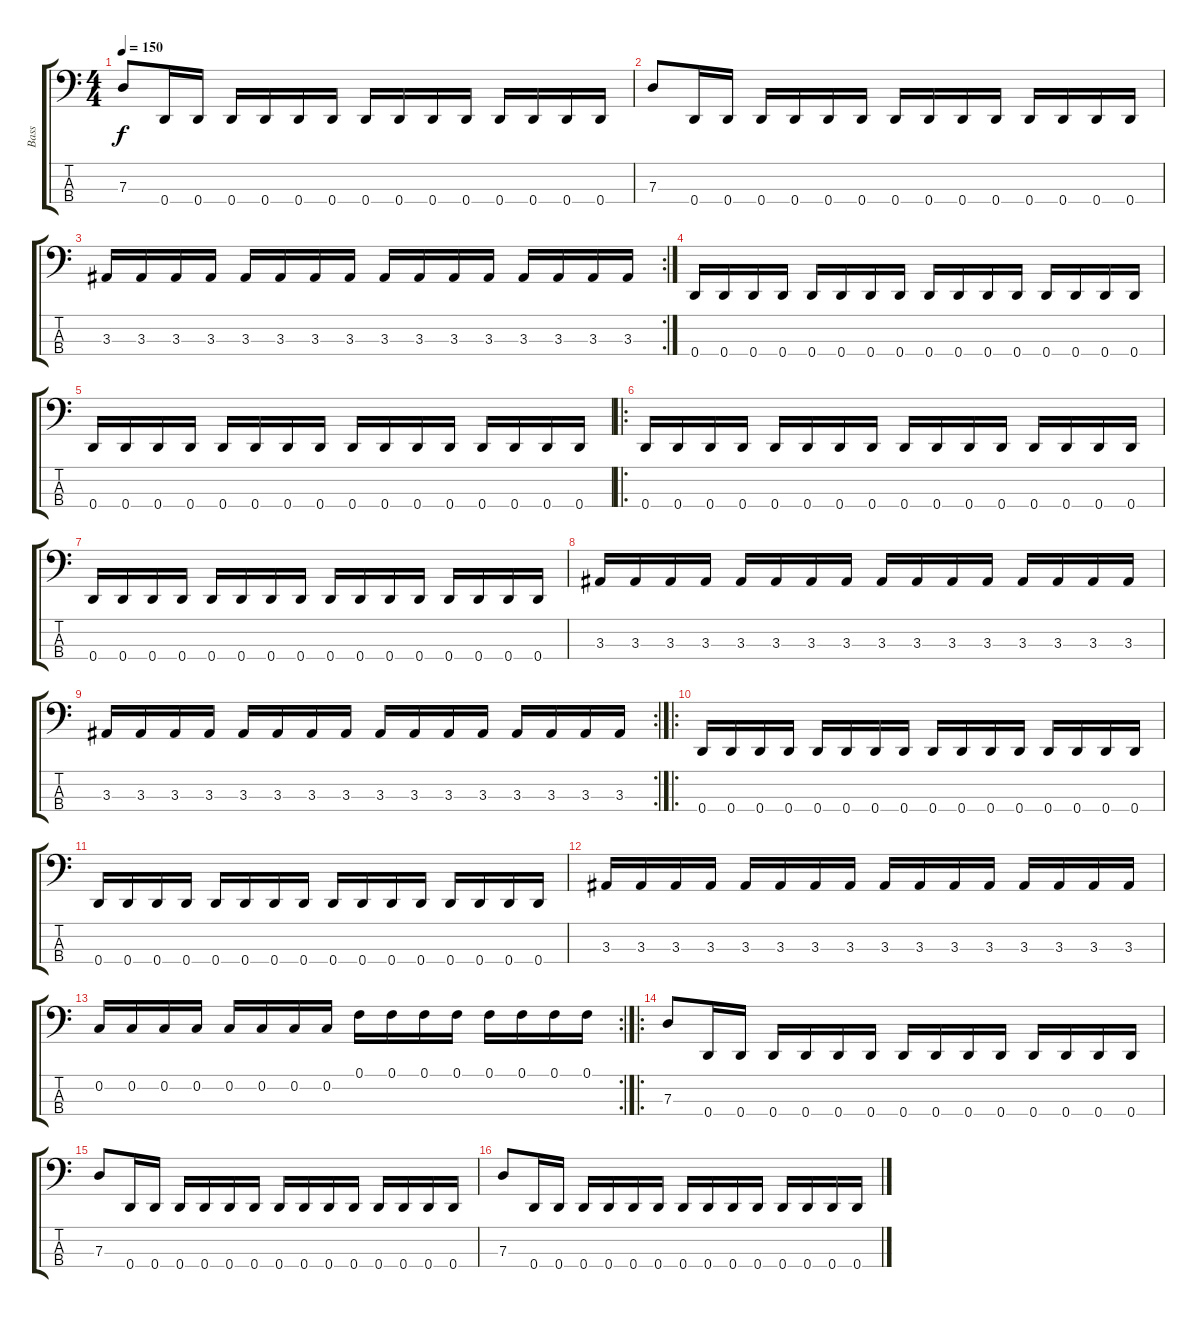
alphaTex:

\track ("Bass" "Bass") {instrument electricbasspick}
\staff {score tabs}
\tuning (F2 C2 G1 D1) {hide}
\ts (4 4)
\tempo 150
\clef f4
\ks c
7.3.8{dy f} 0.4.16 0.4.16 0.4.16 0.4.16 0.4.16 0.4.16 0.4.16 0.4.16 0.4.16 0.4.16 0.4.16 0.4.16 0.4.16 0.4.16 |
7.3.8 0.4.16 0.4.16 0.4.16 0.4.16 0.4.16 0.4.16 0.4.16 0.4.16 0.4.16 0.4.16 0.4.16 0.4.16 0.4.16 0.4.16 |
\rc 2
3.3.16 3.3.16 3.3.16 3.3.16 3.3.16 3.3.16 3.3.16 3.3.16 3.3.16 3.3.16 3.3.16 3.3.16 3.3.16 3.3.16 3.3.16 3.3.16 |
0.4.16 0.4.16 0.4.16 0.4.16 0.4.16 0.4.16 0.4.16 0.4.16 0.4.16 0.4.16 0.4.16 0.4.16 0.4.16 0.4.16 0.4.16 0.4.16 |
0.4.16 0.4.16 0.4.16 0.4.16 0.4.16 0.4.16 0.4.16 0.4.16 0.4.16 0.4.16 0.4.16 0.4.16 0.4.16 0.4.16 0.4.16 0.4.16 |
\ro
0.4.16 0.4.16 0.4.16 0.4.16 0.4.16 0.4.16 0.4.16 0.4.16 0.4.16 0.4.16 0.4.16 0.4.16 0.4.16 0.4.16 0.4.16 0.4.16 |
0.4.16 0.4.16 0.4.16 0.4.16 0.4.16 0.4.16 0.4.16 0.4.16 0.4.16 0.4.16 0.4.16 0.4.16 0.4.16 0.4.16 0.4.16 0.4.16 |
3.3.16 3.3.16 3.3.16 3.3.16 3.3.16 3.3.16 3.3.16 3.3.16 3.3.16 3.3.16 3.3.16 3.3.16 3.3.16 3.3.16 3.3.16 3.3.16 |
\rc 2
3.3.16 3.3.16 3.3.16 3.3.16 3.3.16 3.3.16 3.3.16 3.3.16 3.3.16 3.3.16 3.3.16 3.3.16 3.3.16 3.3.16 3.3.16 3.3.16 |
\ro
0.4.16 0.4.16 0.4.16 0.4.16 0.4.16 0.4.16 0.4.16 0.4.16 0.4.16 0.4.16 0.4.16 0.4.16 0.4.16 0.4.16 0.4.16 0.4.16 |
0.4.16 0.4.16 0.4.16 0.4.16 0.4.16 0.4.16 0.4.16 0.4.16 0.4.16 0.4.16 0.4.16 0.4.16 0.4.16 0.4.16 0.4.16 0.4.16 |
3.3.16 3.3.16 3.3.16 3.3.16 3.3.16 3.3.16 3.3.16 3.3.16 3.3.16 3.3.16 3.3.16 3.3.16 3.3.16 3.3.16 3.3.16 3.3.16 |
\rc 2
0.2.16 0.2.16 0.2.16 0.2.16 0.2.16 0.2.16 0.2.16 0.2.16 0.1.16 0.1.16 0.1.16 0.1.16 0.1.16 0.1.16 0.1.16 0.1.16 |
\ro
7.3.8 0.4.16 0.4.16 0.4.16 0.4.16 0.4.16 0.4.16 0.4.16 0.4.16 0.4.16 0.4.16 0.4.16 0.4.16 0.4.16 0.4.16 |
7.3.8 0.4.16 0.4.16 0.4.16 0.4.16 0.4.16 0.4.16 0.4.16 0.4.16 0.4.16 0.4.16 0.4.16 0.4.16 0.4.16 0.4.16 |
7.3.8 0.4.16 0.4.16 0.4.16 0.4.16 0.4.16 0.4.16 0.4.16 0.4.16 0.4.16 0.4.16 0.4.16 0.4.16 0.4.16 0.4.16
